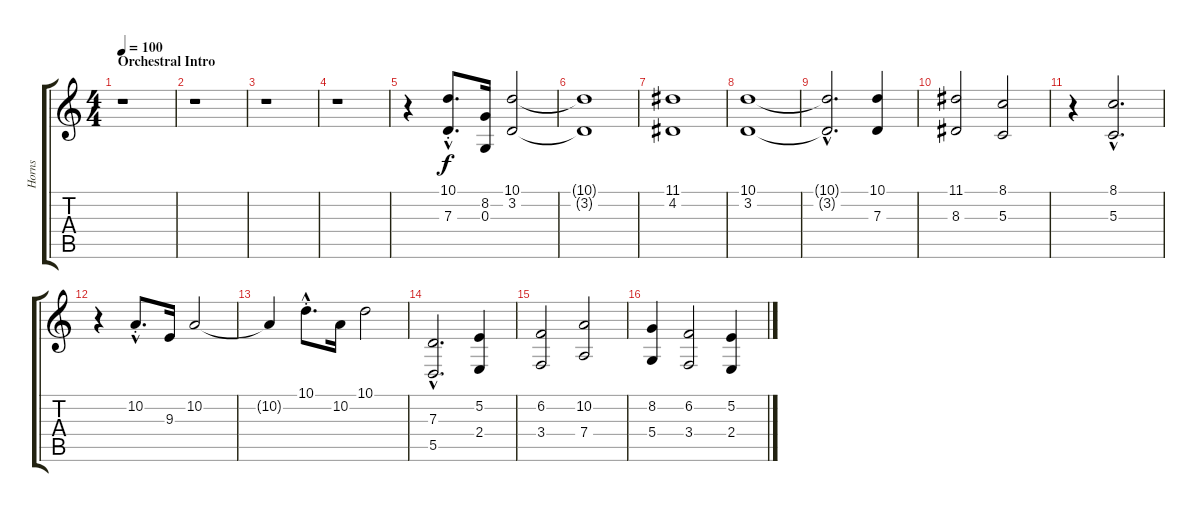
\track ("Horns" "Horns") {instrument frenchhorn}
\staff {score tabs}
\tuning (E4 B3 G3 D3 A2 E2) {hide}
\ts (4 4)
\section ("" "Orchestral Intro")
\tempo 100
\clef g2
\ks c
r.1{dy f instrument frenchhorn} |
r.1 |
r.1 |
r.1 |
r.4 (10.1{hac st} 7.3{hac st}).8{d} (8.2 0.3).16 (10.1 3.2).2 |
(10.1{t} 3.2{t}).1 |
(11.1 4.2).1 |
(10.1 3.2).1 |
(10.1{hac t} 3.2{hac t}).2{d} (10.1 7.3).4 |
(11.1 8.3).2 (8.1 5.3).2 |
r.4 (8.1{hac} 5.3{hac}).2{d} |
r.4 10.2{hac st}.8{d} 9.3.16 10.2.2 |
10.2{t}.4 10.1{hac st}.8{d} 10.2.16 10.1.2 |
(7.3{hac} 5.5{hac}).2{d} (5.2 2.4).4 |
(6.2 3.4).2 (10.2 7.4).2 |
(8.2 5.4).4 (6.2 3.4).2 (5.2 2.4).4
